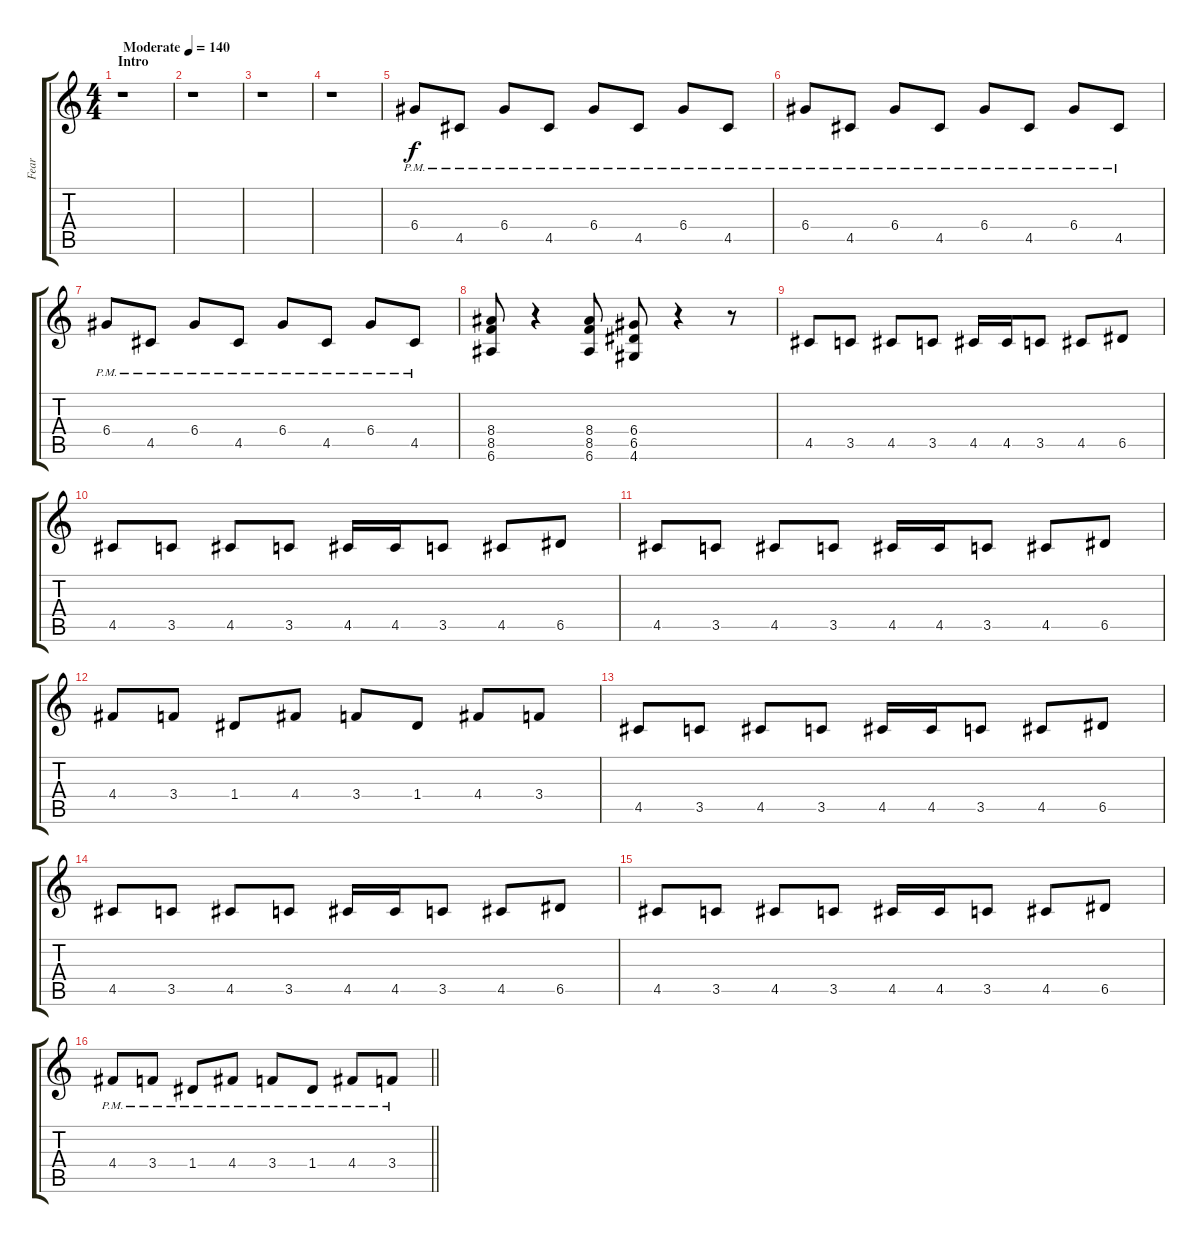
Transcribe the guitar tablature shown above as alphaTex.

\track ("Fear" "Fear") {instrument distortionguitar}
\staff {score tabs}
\tuning (E4 B3 G3 D3 A2 E2) {hide}
\ts (4 4)
\section ("" "Intro")
\tempo (140 "Moderate")
\clef g2
\ks c
r.1{dy f instrument distortionguitar} |
r.1 |
r.1 |
r.1 |
6.4{pm}.8 4.5{pm}.8 6.4{pm}.8 4.5{pm}.8 6.4{pm}.8 4.5{pm}.8 6.4{pm}.8 4.5{pm}.8 |
6.4{pm}.8 4.5{pm}.8 6.4{pm}.8 4.5{pm}.8 6.4{pm}.8 4.5{pm}.8 6.4{pm}.8 4.5{pm}.8 |
6.4{pm}.8 4.5{pm}.8 6.4{pm}.8 4.5{pm}.8 6.4{pm}.8 4.5{pm}.8 6.4{pm}.8 4.5{pm}.8 |
(8.4 8.5 6.6).8 r.4 (8.4 8.5 6.6).8 (6.4 6.5 4.6).8 r.4 r.8 |
4.5.8{volume 16 instrument overdrivenguitar} 3.5.8 4.5.8 3.5.8 4.5.16 4.5.16 3.5.8 4.5.8 6.5.8 |
4.5.8 3.5.8 4.5.8 3.5.8 4.5.16 4.5.16 3.5.8 4.5.8 6.5.8 |
4.5.8 3.5.8 4.5.8 3.5.8 4.5.16 4.5.16 3.5.8 4.5.8 6.5.8 |
4.4.8 3.4.8 1.4.8 4.4.8 3.4.8 1.4.8 4.4.8 3.4.8 |
4.5.8 3.5.8 4.5.8 3.5.8 4.5.16 4.5.16 3.5.8 4.5.8 6.5.8 |
4.5.8 3.5.8 4.5.8 3.5.8 4.5.16 4.5.16 3.5.8 4.5.8 6.5.8 |
4.5.8 3.5.8 4.5.8 3.5.8 4.5.16 4.5.16 3.5.8 4.5.8 6.5.8 |
\barLineRight lightlight
4.4{pm}.8 3.4{pm}.8 1.4{pm}.8 4.4{pm}.8 3.4{pm}.8 1.4{pm}.8 4.4{pm}.8 3.4{pm}.8
